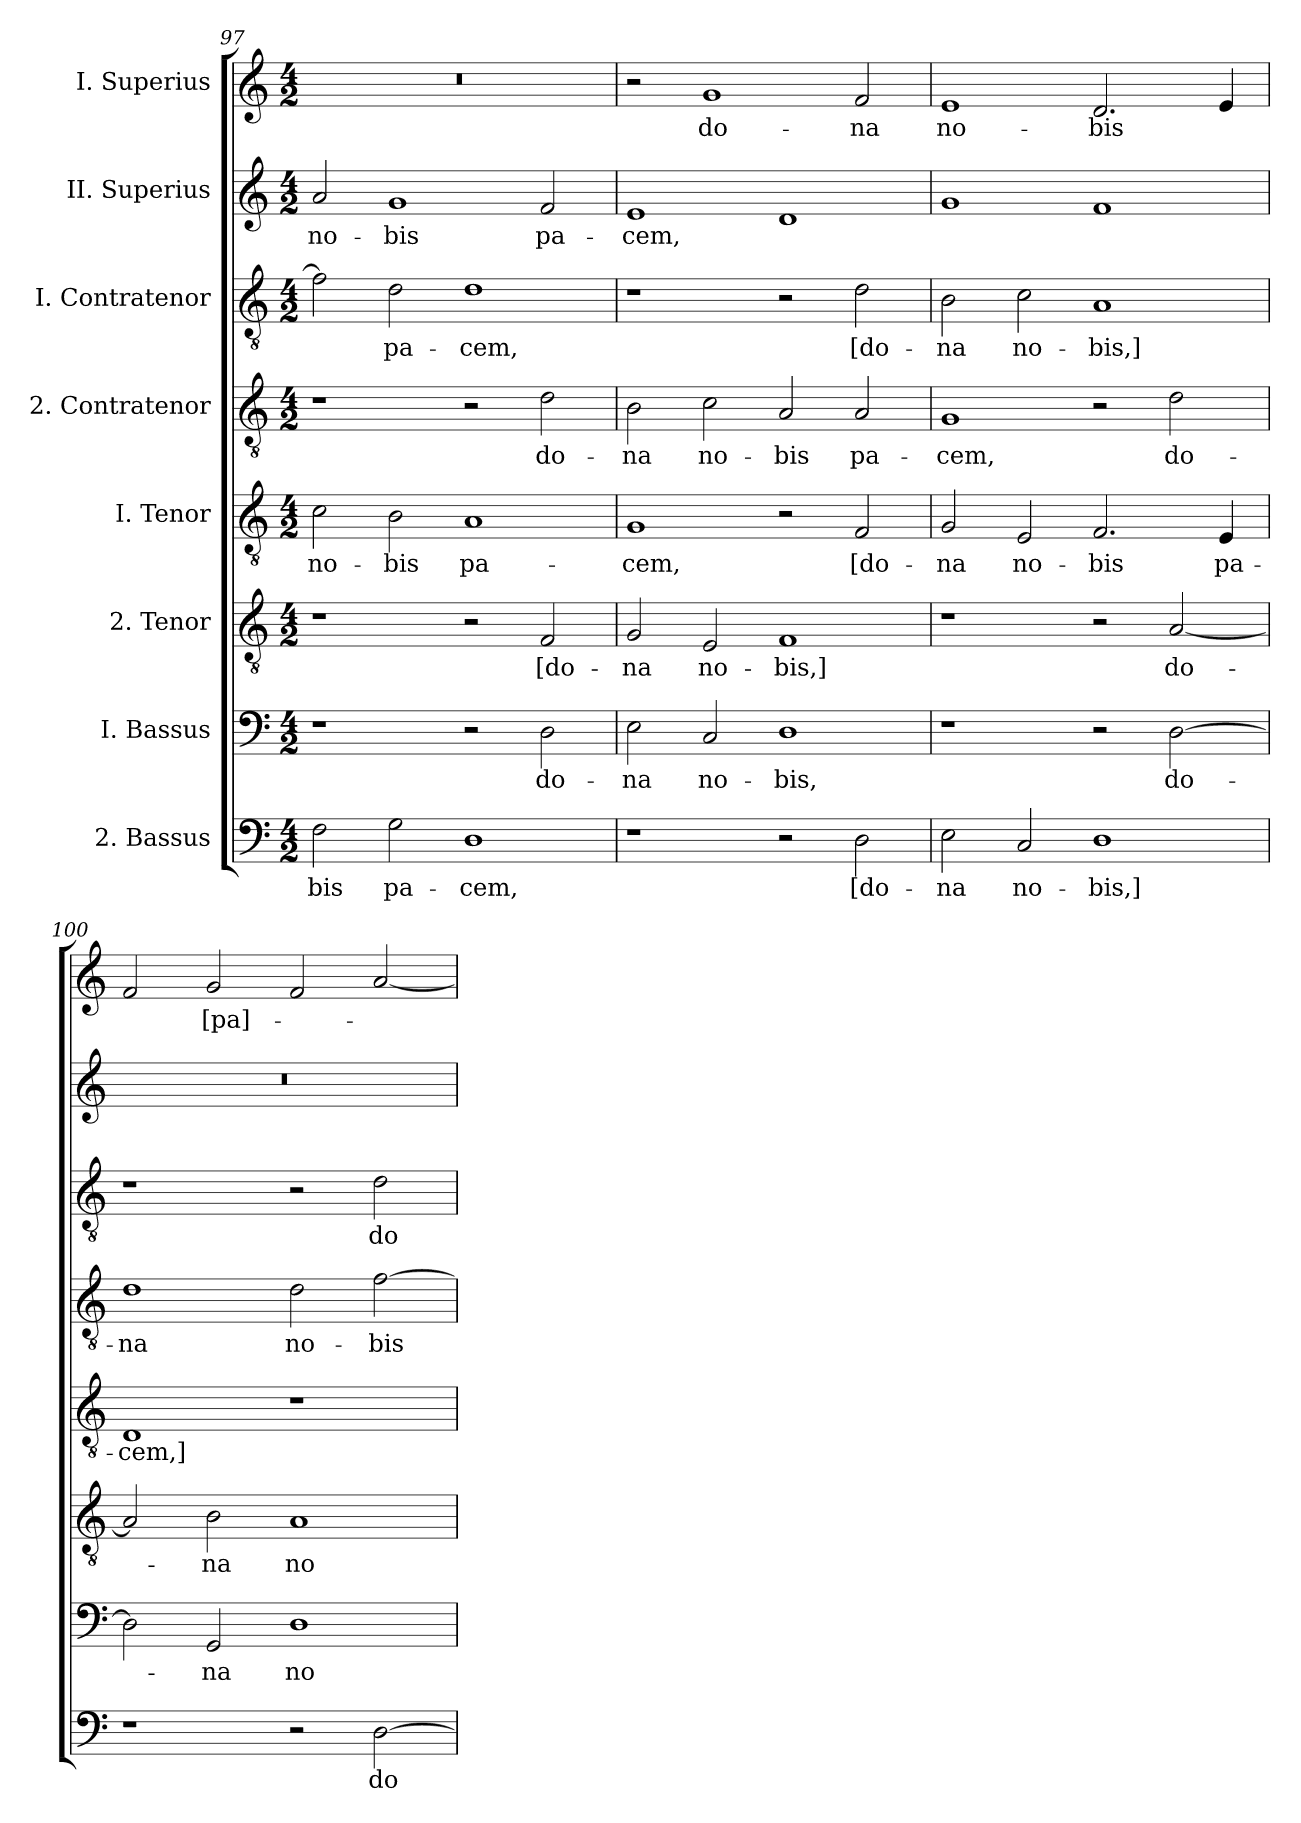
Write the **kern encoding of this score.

**kern	**text	**kern	**text	**kern	**text	**kern	**text	**kern	**text	**kern	**text	**kern	**text	**kern	**text
*part8	*part8	*part7	*part7	*part6	*part6	*part5	*part5	*part4	*part4	*part3	*part3	*part2	*part2	*part1	*part1
*staff8	*staff8	*staff7	*staff7	*staff6	*staff6	*staff5	*staff5	*staff4	*staff4	*staff3	*staff3	*staff2	*staff2	*staff1	*staff1
*I"2. Bassus	*	*I"I. Bassus	*	*I"2. Tenor	*	*I"I. Tenor	*	*I"2. Contratenor	*	*I"I. Contratenor	*	*I"II. Superius	*	*I"I. Superius	*
*clefF4	*	*clefF4	*	*clefGv2	*	*clefGv2	*	*clefGv2	*	*clefGv2	*	*clefG2	*	*clefG2	*
*k[]	*	*k[]	*	*k[]	*	*k[]	*	*k[]	*	*k[]	*	*k[]	*	*k[]	*
*M4/2	*	*M4/2	*	*M4/2	*	*M4/2	*	*M4/2	*	*M4/2	*	*M4/2	*	*M4/2	*
=97	=97	=97	=97	=97	=97	=97	=97	=97	=97	=97	=97	=97	=97	=97	=97
2F\	-bis	1r	.	1r	.	2c\	no-	1r	.	2f\]	.	2a/	no-	0r	.
2G\	pa-	.	.	.	.	2B\	-bis	.	.	2d\	pa-	1g/	-bis	.	.
1D\	-cem,	2r	.	2r	.	1A/	pa-	2r	.	1d\	-cem,	.	.	.	.
.	.	2D\	do-	2F/	[do-	.	.	2d\	do-	.	.	2f/	pa-	.	.
=98	=98	=98	=98	=98	=98	=98	=98	=98	=98	=98	=98	=98	=98	=98	=98
1r	.	2E\	-na	2G/	-na	1G/	-cem,	2B\	-na	1r	.	1e/	-cem,	2r	.
.	.	2C/	no-	2E/	no-	.	.	2c\	no-	.	.	.	.	1g/	do-
2r	.	1D\	-bis,	1F/	-bis,]	2r	.	2A/	-bis	2r	.	1d/	.	.	.
2D\	[do-	.	.	.	.	2F/	[do-	2A/	pa-	2d\	[do-	.	.	2f/	-na
=99	=99	=99	=99	=99	=99	=99	=99	=99	=99	=99	=99	=99	=99	=99	=99
2E\	-na	1r	.	1r	.	2G/	-na	1G/	-cem,	2B\	-na	1g/	.	1e/	no-
2C/	no-	.	.	.	.	2E/	no-	.	.	2c\	no-	.	.	.	.
1D\	-bis,]	2r	.	2r	.	2.F/	-bis	2r	.	1A/	-bis,]	1f/	.	2.d/	-bis
.	.	[2D\	do-	[2A/	do-	.	.	2d\	do-	.	.	.	.	.	.
.	.	.	.	.	.	4E/	pa-	.	.	.	.	.	.	4e/	.
=100	=100	=100	=100	=100	=100	=100	=100	=100	=100	=100	=100	=100	=100	=100	=100
1r	.	2D\]	.	2A/]	.	1D/	-cem,]	1d\	-na	1r	.	0r	.	2f/	.
.	.	2GG/	-na	2B\	-na	.	.	.	.	.	.	.	.	2g/	[pa]-
2r	.	1D\	no-	1A/	no-	1r	.	2d\	no-	2r	.	.	.	2f/	.
[2D\	do-	.	.	.	.	.	.	[2f\	-bis	2d\	do-	.	.	[2a/	.
=	=	=	=	=	=	=	=	=	=	=	=	=	=	=	=
*-	*-	*-	*-	*-	*-	*-	*-	*-	*-	*-	*-	*-	*-	*-	*-
